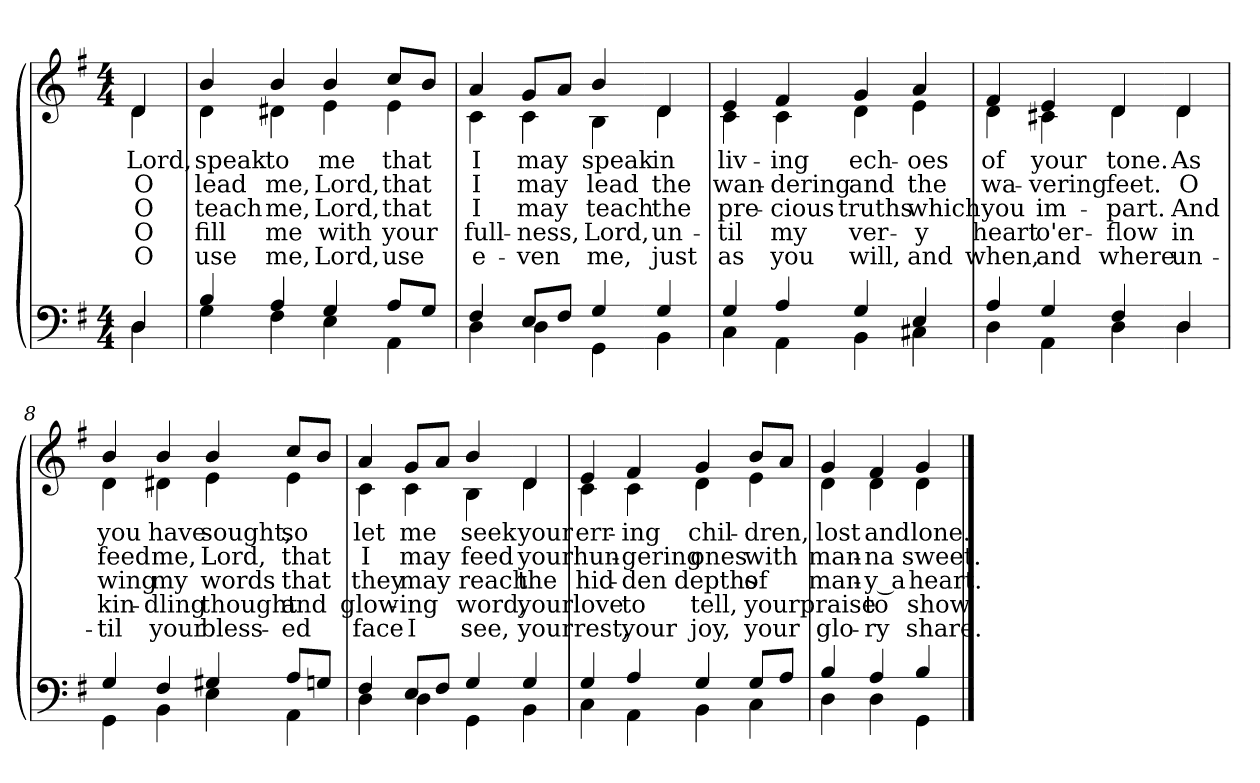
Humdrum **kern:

**kern	**kern	**text	**text	**text	**text	**text
*part2	*part1	*part1	*part1	*part1	*part1	*part1
*staff2	*staff1	*staff1	*staff1	*staff1	*staff1	*staff1
*clefF4	*clefG2	*	*	*	*	*
*k[f#]	*k[f#]	*	*	*	*	*
*M4/4	*M4/4	*	*	*	*	*
=1	=1	=1	=1	=1	=1	=1
*^	*	*	*	*	*	*
!	!	!LO:TX:b:i:t=Verse	!	!	!	!	!
!	!	!	!LO:LY:b	!LO:LY:b	!LO:LY:b	!LO:LY:b	!LO:LY:b
*	*	*^	*	*	*	*	*
4D/	4D\	4d/	4d\	Lord,	O	O	O	O
=2	=2	=2	=2	=2	=2	=2	=2	=2
!	!	!	!	!LO:LY:b	!LO:LY:b	!LO:LY:b	!LO:LY:b	!LO:LY:b
4B/	4G\	4b/	4d\	speak	lead	teach	fill	use
!	!	!	!	!LO:LY:b	!LO:LY:b	!LO:LY:b	!LO:LY:b	!LO:LY:b
4A/	4F#\	4b/	4d#X\	to	me,	me,	me	me,
!	!	!	!	!LO:LY:b	!LO:LY:b	!LO:LY:b	!LO:LY:b	!LO:LY:b
4G/	4E\	4b/	4e\	me	Lord,	Lord,	with	Lord,
!	!	!	!	!LO:LY:b	!LO:LY:b	!LO:LY:b	!LO:LY:b	!LO:LY:b
8A/L	4AA\	8cc/L	4e\	that	that	that	your	use
8G/J	.	8b/J	.	.	.	.	.	.
=3	=3	=3	=3	=3	=3	=3	=3	=3
!	!	!	!	!LO:LY:b	!LO:LY:b	!LO:LY:b	!LO:LY:b	!LO:LY:b
4F#/	4D\	4a/	4c\	I	I	I	full-	e-
!	!	!	!	!LO:LY:b	!LO:LY:b	!LO:LY:b	!LO:LY:b	!LO:LY:b
8E/L	4D\	8g/L	4c\	may	may	may	-ness,	-ven
8F#/J	.	8a/J	.	.	.	.	.	.
!	!	!	!	!LO:LY:b	!LO:LY:b	!LO:LY:b	!LO:LY:b	!LO:LY:b
4G/	4GG\	4b/	4B\	speak	lead	teach	Lord,	me,
!!LO:LB:g=z	!!
=4-	=4-	=4-	=4-	=4-	=4-	=4-	=4-	=4-
!	!	!	!	!LO:LY:b	!LO:LY:b	!LO:LY:b	!LO:LY:b	!LO:LY:b
4G/	4BB\	4d/	4d\	in	the	the	un-	just
=5	=5	=5	=5	=5	=5	=5	=5	=5
!	!	!	!	!LO:LY:b	!LO:LY:b	!LO:LY:b	!LO:LY:b	!LO:LY:b
4G/	4C\	4e/	4c\	liv-	wan-	pre-	-til	as
!	!	!	!	!LO:LY:b	!LO:LY:b	!LO:LY:b	!LO:LY:b	!LO:LY:b
4A/	4AA\	4f#/	4c\	-ing	-dering	-cious	my	you
!	!	!	!	!LO:LY:b	!LO:LY:b	!LO:LY:b	!LO:LY:b	!LO:LY:b
4G/	4BB\	4g/	4d\	ech-	and	truths	ver-	will,
!	!	!	!	!LO:LY:b	!LO:LY:b	!LO:LY:b	!LO:LY:b	!LO:LY:b
4E/	4C#X\	4a/	4e\	-oes	the	which	-y	and
=6	=6	=6	=6	=6	=6	=6	=6	=6
!	!	!	!	!LO:LY:b	!LO:LY:b	!LO:LY:b	!LO:LY:b	!LO:LY:b
4A/	4D\	4f#/	4d\	of	wa-	you	heart	when,
!	!	!	!	!LO:LY:b	!LO:LY:b	!LO:LY:b	!LO:LY:b	!LO:LY:b
4G/	4AA\	4e/	4c#X\	your	-vering	im-	o'er-	and
!	!	!	!	!LO:LY:b	!LO:LY:b	!LO:LY:b	!LO:LY:b	!LO:LY:b
4F#/	4D\	4d/	4d\	tone.	feet.	-part.	-flow	where
!!LO:LB:g=z	!!
=7-	=7-	=7-	=7-	=7-	=7-	=7-	=7-	=7-
!	!	!	!	!LO:LY:b	!LO:LY:b	!LO:LY:b	!LO:LY:b	!LO:LY:b
4D/	4D\	4d/	4d\	As	O	And	in	un-
=8	=8	=8	=8	=8	=8	=8	=8	=8
!	!	!	!	!LO:LY:b	!LO:LY:b	!LO:LY:b	!LO:LY:b	!LO:LY:b
4G/	4GG\	4b/	4d\	you	feed	wing	kin-	-til
!	!	!	!	!LO:LY:b	!LO:LY:b	!LO:LY:b	!LO:LY:b	!LO:LY:b
4F#/	4BB\	4b/	4d#X\	have	me,	my	-dling	your
!	!	!	!	!LO:LY:b	!LO:LY:b	!LO:LY:b	!LO:LY:b	!LO:LY:b
4G#X/	4E\	4b/	4e\	sought,	Lord,	words	thought	bless-
!	!	!	!	!LO:LY:b	!LO:LY:b	!LO:LY:b	!LO:LY:b	!LO:LY:b
8A/L	4AA\	8cc/L	4e\	so	that	that	and	-ed
8Gn/J	.	8b/J	.	.	.	.	.	.
=9	=9	=9	=9	=9	=9	=9	=9	=9
!	!	!	!	!LO:LY:b	!LO:LY:b	!LO:LY:b	!LO:LY:b	!LO:LY:b
4F#/	4D\	4a/	4c\	let	I	they	glow-	face
!	!	!	!	!LO:LY:b	!LO:LY:b	!LO:LY:b	!LO:LY:b	!LO:LY:b
8E/L	4D\	8g/L	4c\	me	may	may	-ing	I
8F#/J	.	8a/J	.	.	.	.	.	.
!	!	!	!	!LO:LY:b	!LO:LY:b	!LO:LY:b	!LO:LY:b	!LO:LY:b
4G/	4GG\	4b/	4B\	seek	feed	reach	word,	see,
!!LO:LB:g=z	!!
=10-	=10-	=10-	=10-	=10-	=10-	=10-	=10-	=10-
!	!	!	!	!LO:LY:b	!LO:LY:b	!LO:LY:b	!LO:LY:b	!LO:LY:b
4G/	4BB\	4d/	4d\	your	your	the	your	your
=11	=11	=11	=11	=11	=11	=11	=11	=11
!	!	!	!	!LO:LY:b	!LO:LY:b	!LO:LY:b	!LO:LY:b	!LO:LY:b
4G/	4C\	4e/	4c\	err-	hun-	hid-	love	rest,
!	!	!	!	!LO:LY:b	!LO:LY:b	!LO:LY:b	!LO:LY:b	!LO:LY:b
4A/	4AA\	4f#/	4c\	-ing	-gering	-den	to	your
!	!	!	!	!LO:LY:b	!LO:LY:b	!LO:LY:b	!LO:LY:b	!LO:LY:b
4G/	4BB\	4g/	4d\	chil-	ones	depths	tell,	joy,
!	!	!	!	!LO:LY:b	!LO:LY:b	!LO:LY:b	!LO:LY:b	!LO:LY:b
8G/L	4C\	8b/L	4e\	-dren,	with	of	your	your
8A/J	.	8a/J	.	.	.	.	.	.
=12	=12	=12	=12	=12	=12	=12	=12	=12
!	!	!	!	!LO:LY:b	!LO:LY:b	!LO:LY:b	!LO:LY:b	!LO:LY:b
4B/	4D\	4g/	4d\	lost	man-	man-	praise	glo-
!	!	!	!	!LO:LY:b	!LO:LY:b	!LO:LY:b	!LO:LY:b	!LO:LY:b
4A/	4D\	4f#/	4d\	and	-na	-y a	to	-ry
!	!	!	!	!LO:LY:b	!LO:LY:b	!LO:LY:b	!LO:LY:b	!LO:LY:b
4B/	4GG\	4g/	4d\	lone.	sweet.	heart.	show.	share.
*v	*v	*	*	*	*	*	*	*
*	*v	*v	*	*	*	*	*
==	==	==	==	==	==	==
*-	*-	*-	*-	*-	*-	*-
